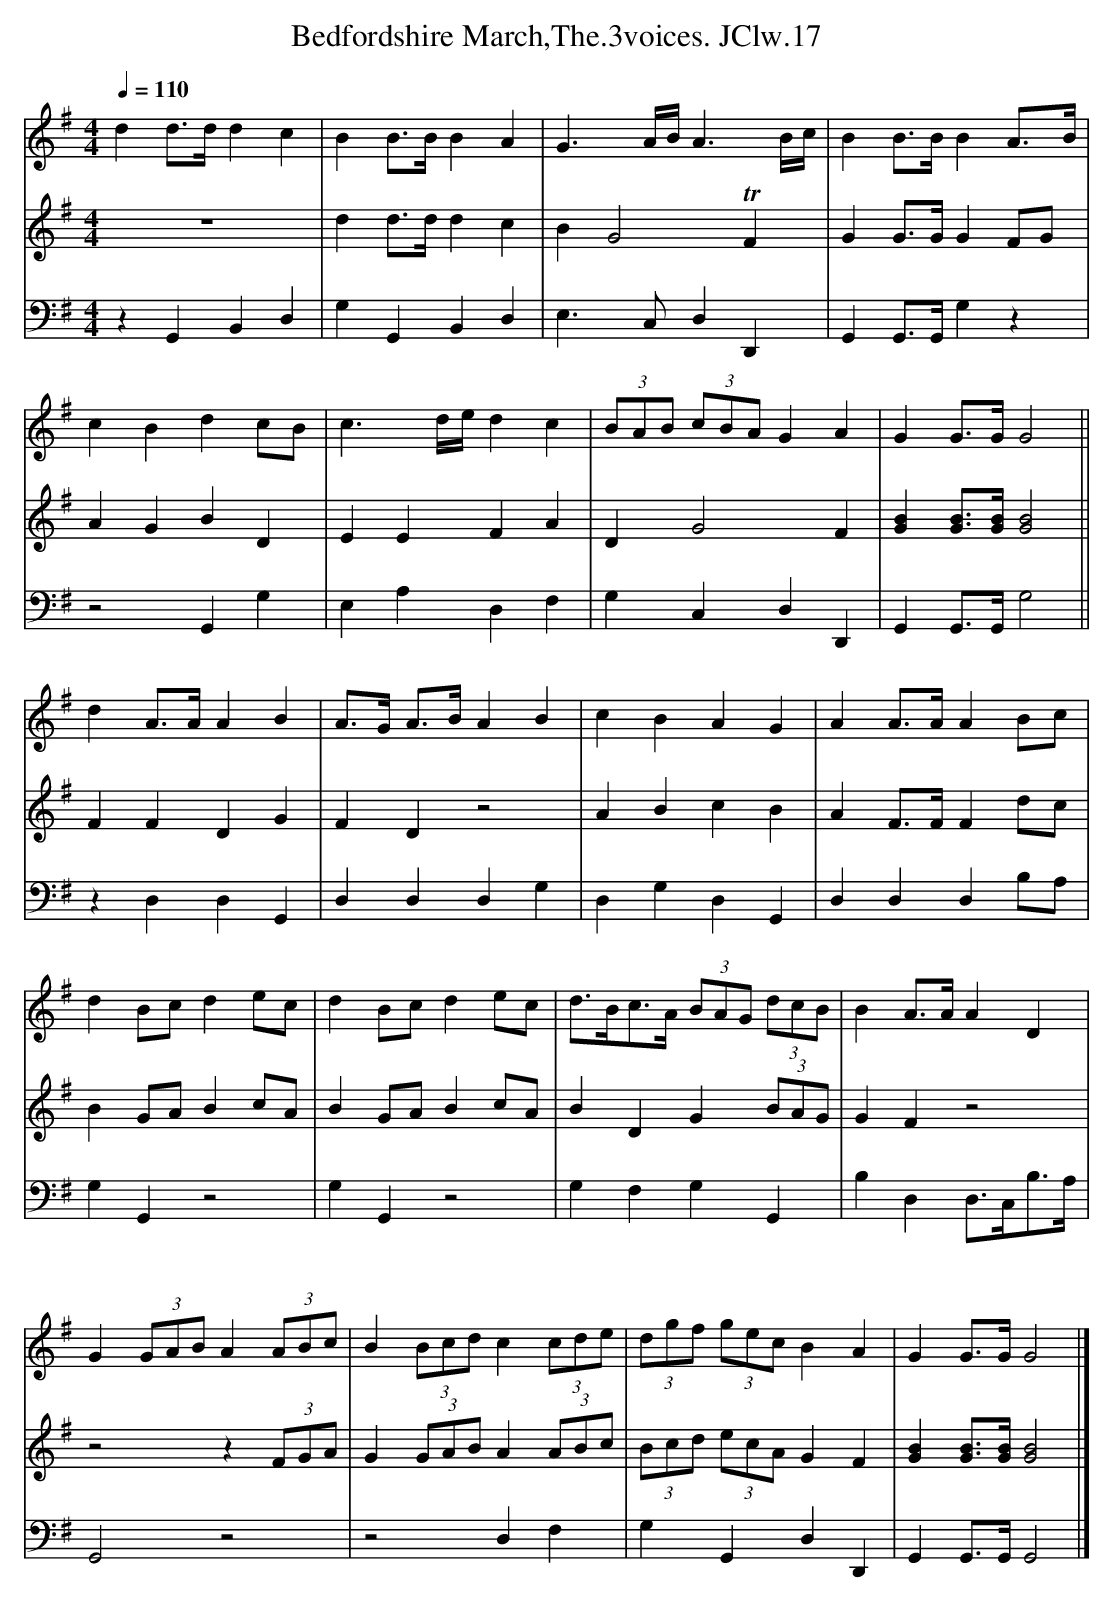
X:1
T:Bedfordshire March,The.3voices. JClw.17
L:1/8
M:4/4
Q:1/4=110
K:G
[V:1]d2d>dd2 c2|B2B>BB2A2|G3A/B/ A3B/c/|B2B>BB2 A>B|!
[V:2]z8|d2d>dd2 c2|B2G4TF2|G2G>GG2 FG|\
[V:3 clef=bass]z2G,,2B,,2D,2|G,2G,,2B,,2D,2|E,3C,D,2D,,2|G,,2G,,>G,,G,2z2|\
[V:1]c2B2d2cB|c3d/e/ d2c2|(3BAB (3cBA G2A2|G2G>GG4||!
[V:2]A2G2B2D2|E2E2F2A2|D2G4F2|[B2G2][B3/2G3/2][B/G/][B4G4]||\
[V:3]z4G,,2G,2|E,2A,2D,2F,2|G,2C,2D,2D,,2|G,,2G,,>G,,G,4||\
[V:1]d2A>AA2B2|A>G A>B A2B2|c2B2A2G2|A2A>AA2 Bc|!
[V:2]F2F2D2G2|F2D2z4|A2B2c2B2|A2F>FF2dc|\
[V:3]z2D,2D,2G,,2|D,2D,2D,2G,2|D,2G,2D,2G,,2|D,2D,2D,2B,A,|\
[V:1]d2Bcd2ec|d2Bcd2ec|d>Bc>A (3BAG (3dcB|B2A>AA2D2|!
[V:2]B2GAB2cA|B2GAB2cA|B2D2G2(3BAG|G2F2z4|\
[V:3]G,2G,,2z4|G,2G,,2z4|G,2F,2G,2G,,2|B,2D,2D,>C,B,>A,|\
[V:1]G2(3GAB A2(3ABc|B2(3Bcd c2(3cde|(3dgf (3gec B2A2|G2G>GG4|]
[V:2]z4z2(3FGA|G2(3GAB A2(3ABc|(3Bcd (3ecA G2F2|\
[B2G2][B3/2G3/2][B/2G/2][B4G4]|]
[V:3]G,,4z4|z4D,2F,2|G,2G,,2D,2D,,2|G,,2G,,>G,,G,,4|]
